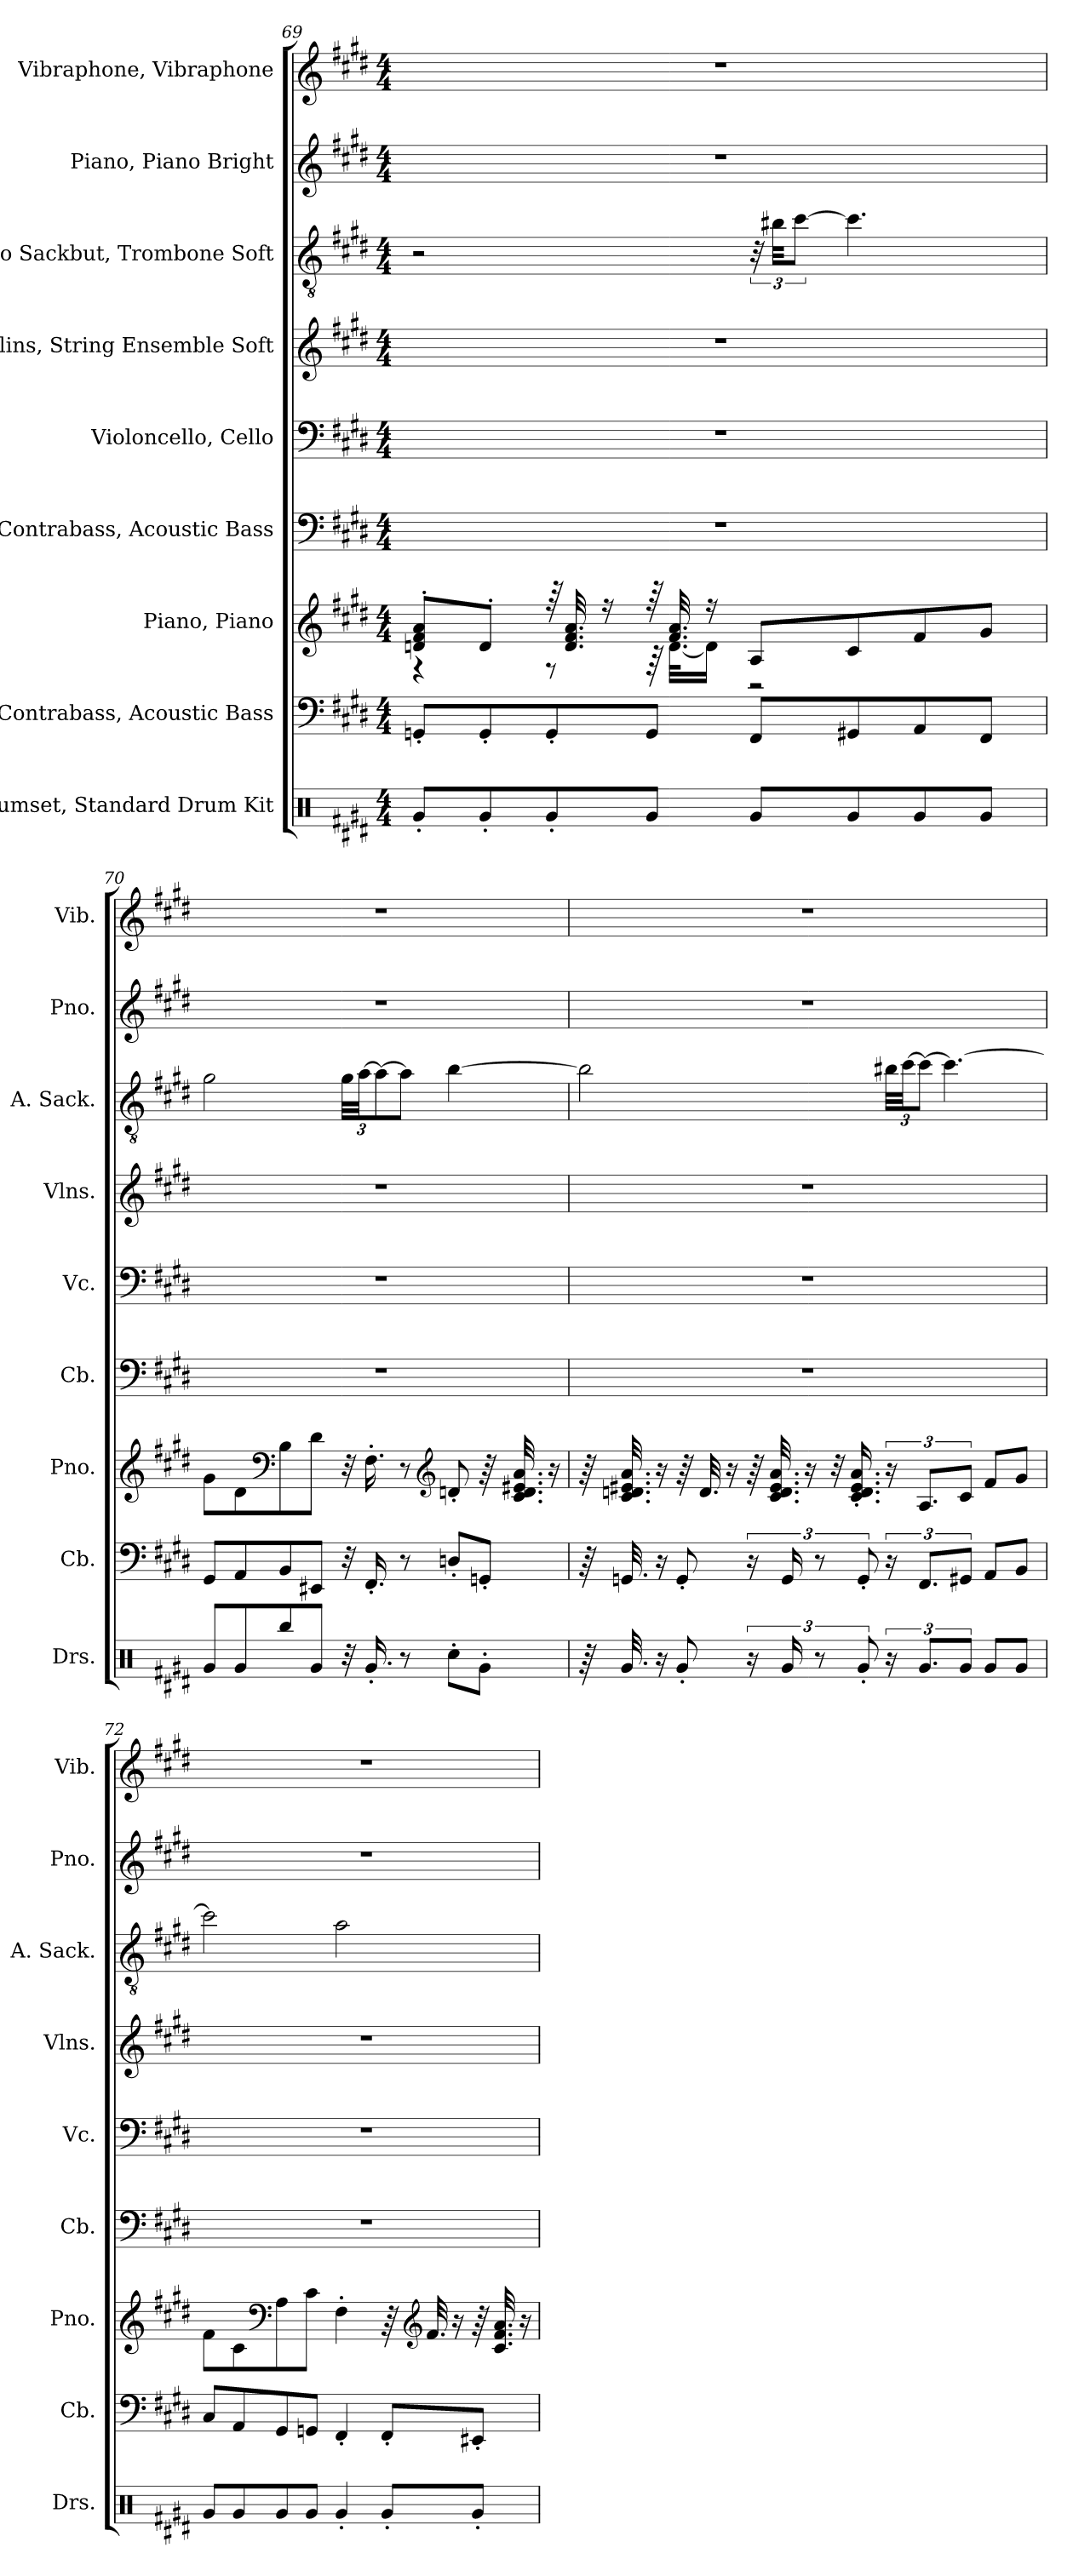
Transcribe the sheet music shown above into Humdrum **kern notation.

**kern	**kern	**kern	**kern	**kern	**kern	**kern	**kern	**kern
*part9	*part8	*part7	*part6	*part5	*part4	*part3	*part2	*part1
*staff9	*staff8	*staff7	*staff6	*staff5	*staff4	*staff3	*staff2	*staff1
*I"Drumset, Standard Drum Kit	*I"Contrabass, Acoustic Bass	*I"Piano, Piano	*I"Contrabass, Acoustic Bass	*I"Violoncello, Cello	*I"Violins, String Ensemble Soft	*I"Alto Sackbut, Trombone Soft	*I"Piano, Piano Bright	*I"Vibraphone, Vibraphone
*I'Drs.	*I'Cb.	*I'Pno.	*I'Cb.	*I'Vc.	*I'Vlns.	*I'A. Sack.	*I'Pno.	*I'Vib.
*clefX	*clefF4	*clefG2	*clefF4	*clefF4	*clefG2	*clefGv2	*clefG2	*clefG2
*	*ITrd7c12	*	*ITrd7c12	*	*	*	*	*
*k[f#c#g#d#]	*k[f#c#g#d#]	*k[f#c#g#d#]	*k[f#c#g#d#]	*k[f#c#g#d#]	*k[f#c#g#d#]	*k[f#c#g#d#]	*k[f#c#g#d#]	*k[f#c#g#d#]
*M4/4	*M4/4	*M4/4	*M4/4	*M4/4	*M4/4	*M4/4	*M4/4	*M4/4
=69	=69	=69	=69	=69	=69	=69	=69	=69
*	*	*^	*	*	*	*	*	*
8Rg'/L	8GGGn'/L	8dn/' 8f#/' 8a/'L	4r	1r	1r	1r	2r	1r	1r
8Rg'/	8GGG'/	8d'/J	.	.	.	.	.	.	.
8Rg'/	8GGG'/	64r	8r	.	.	.	.	.	.
.	.	32.d/ 32.f#/ 32.a/	.	.	.	.	.	.	.
.	.	16r	.	.	.	.	.	.	.
8Rg/J	8GGG/J	64r	64r	.	.	.	.	.	.
.	.	32.f#/ 32.a/	[32.d\KLL	.	.	.	.	.	.
.	.	16r	16d\JJ]	.	.	.	.	.	.
8Rg/L	8FFF#/L	8A/L	2r	.	.	.	48r	.	.
.	.	.	.	.	.	.	48b#X\KKL	.	.
.	.	.	.	.	.	.	[12cc#\J	.	.
8Rg/	8GGG#X/	8c#/	.	.	.	.	4.cc#\]	.	.
8Rg/	8AAA/	8f#/	.	.	.	.	.	.	.
8Rg/J	8FFF#/J	8g#/J	.	.	.	.	.	.	.
*	*	*v	*v	*	*	*	*	*	*
!!LO:PB:g=z
=70	=70	=70	=70	=70	=70	=70	=70	=70
8Rg/L	8GGG#/L	8g#\L	1r	1r	1r	2g#\	1r	1r
8Rg/	8AAA/	8d#\	.	.	.	.	.	.
*	*	*clefF4	*	*	*	*	*	*
8Rbb/	8BBB/	8B\	.	.	.	.	.	.
8Rg/J	8EEE#X/J	8d#\J	.	.	.	.	.	.
*	*	*	*	*	*	*Xbrackettup	*	*
32r	32r	32r	.	.	.	48g#\LLL	.	.
.	.	.	.	.	.	[48a\JJ	.	.
16.Rg'/	16.FFF#'/	16.F#'\	.	.	.	.	.	.
.	.	.	.	.	.	12a\_	.	.
8r	8r	8r	.	.	.	8a\J]	.	.
*	*	*clefG2	*	*	*	*	*	*
8Rcc'\L	8DDn'/L	8dn'/	.	.	.	[4b\	.	.
8Rg'\J	8GGGn'/J	64r	.	.	.	.	.	.
.	.	32.c#/ 32.d/ 32.e#X/ 32.a/	.	.	.	.	.	.
.	.	16r	.	.	.	.	.	.
!!LO:PB:g=z
=71	=71	=71	=71	=71	=71	=71	=71	=71
64r	64r	64r	1r	1r	1r	2b\]	1r	1r
32.Rg/	32.GGGn/	32.c#/ 32.dn/ 32.e#X/ 32.a/	.	.	.	.	.	.
16r	16r	16r	.	.	.	.	.	.
8Rg'/	8GGG'/	64r	.	.	.	.	.	.
.	.	32.d/	.	.	.	.	.	.
.	.	16r	.	.	.	.	.	.
24r	24r	64r	.	.	.	.	.	.
.	.	32.c#/ 32.d/ 32.e#/ 32.a/	.	.	.	.	.	.
24Rg/	24GGG/	.	.	.	.	.	.	.
.	.	16r	.	.	.	.	.	.
12r	12r	.	.	.	.	.	.	.
.	.	32r	.	.	.	.	.	.
.	.	16.c#/' 16.d/' 16.e#/' 16.a/'	.	.	.	.	.	.
12Rg'/	12GGG'/	.	.	.	.	.	.	.
24r	24r	24r	.	.	.	48b#X\LLL	.	.
.	.	.	.	.	.	[48cc#\JJ	.	.
12.Rg/L	12.FFF#/L	12.A/L	.	.	.	12cc#\J_	.	.
.	.	.	.	.	.	4.cc#\_	.	.
12Rg/J	12GGG#X/J	12c#/J	.	.	.	.	.	.
8Rg/L	8AAA/L	8f#/L	.	.	.	.	.	.
8Rg/J	8BBB/J	8g#/J	.	.	.	.	.	.
!!LO:PB:g=z
=72	=72	=72	=72	=72	=72	=72	=72	=72
8Rg/L	8CC#/L	8f#\L	1r	1r	1r	2cc#\]	1r	1r
8Rg/	8AAA/	8c#\	.	.	.	.	.	.
*	*	*clefF4	*	*	*	*	*	*
8Rg/	8GGG#/	8A\	.	.	.	.	.	.
8Rg/J	8GGGn/J	8c#\J	.	.	.	.	.	.
4Rg'/	4FFF#'/	4F#'\	.	.	.	2a\	.	.
8Rg'/L	8FFF#'/L	64r	.	.	.	.	.	.
*	*	*clefG2	*	*	*	*	*	*
.	.	32.f#/	.	.	.	.	.	.
.	.	16r	.	.	.	.	.	.
8Rg'/J	8EEE#X'/J	64r	.	.	.	.	.	.
.	.	32.c#/ 32.f#/ 32.a/	.	.	.	.	.	.
.	.	16r	.	.	.	.	.	.
=	=	=	=	=	=	=	=	=
*-	*-	*-	*-	*-	*-	*-	*-	*-
